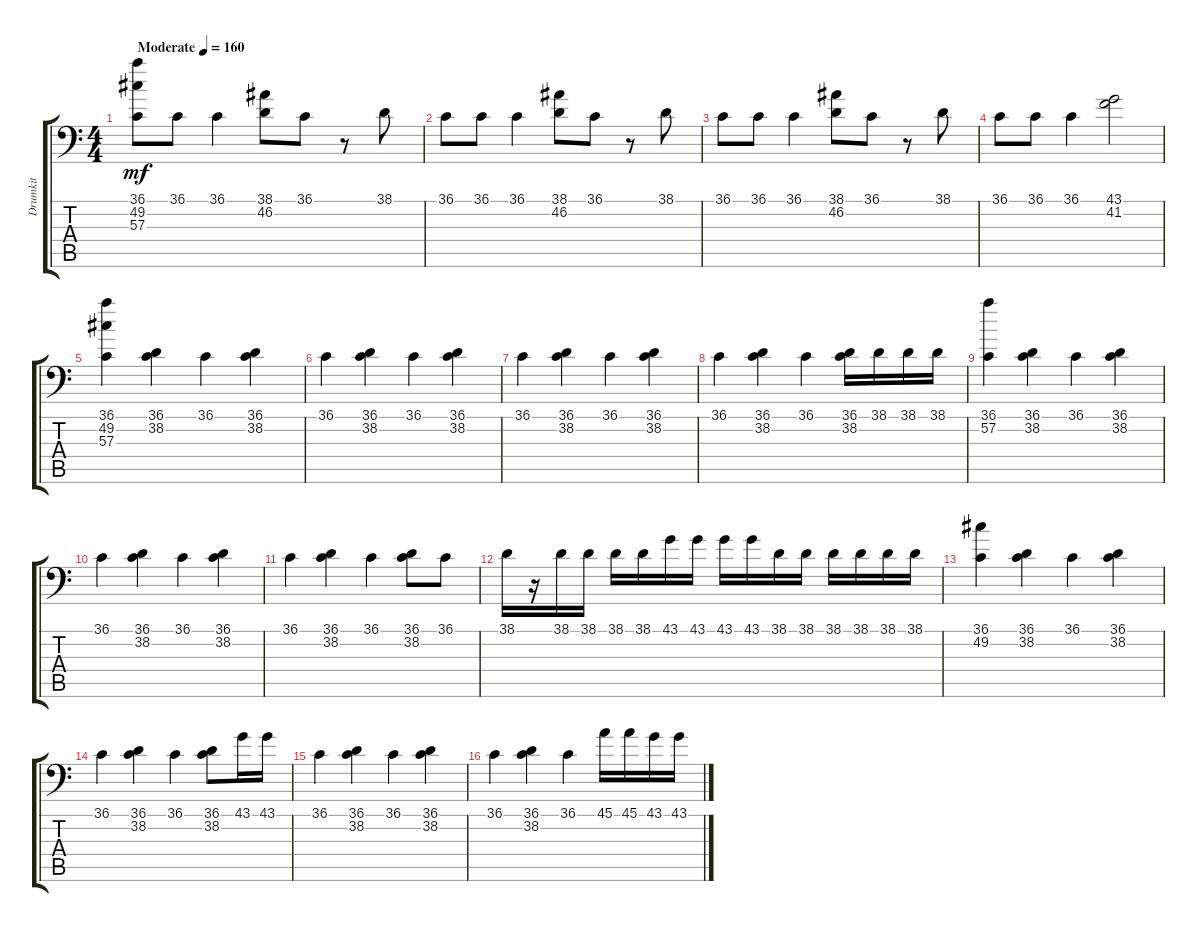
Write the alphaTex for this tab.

\track ("Drumkit" "Drumkit") {instrument acousticgrandpiano}
\staff {score tabs}
\tuning (C-1 C-1 C-1 C-1 C-1 C-1) {hide}
\ts (4 4)
\tempo (160 "Moderate")
\clef f4
\ks c
(36.1 49.2 57.3).8{dy mf instrument acousticgrandpiano} 36.1.8 36.1.4 (38.1 46.2).8 36.1.8 r.8 38.1.8 |
36.1.8 36.1.8 36.1.4 (38.1 46.2).8 36.1.8 r.8 38.1.8 |
36.1.8 36.1.8 36.1.4 (38.1 46.2).8 36.1.8 r.8 38.1.8 |
36.1.8 36.1.8 36.1.4 (43.1 41.2).2 |
(36.1 49.2 57.3).4 (36.1 38.2).4 36.1.4 (36.1 38.2).4 |
36.1.4 (36.1 38.2).4 36.1.4 (36.1 38.2).4 |
36.1.4 (36.1 38.2).4 36.1.4 (36.1 38.2).4 |
36.1.4 (36.1 38.2).4 36.1.4 (36.1 38.2).16 38.1.16 38.1.16 38.1.16 |
(36.1 57.2).4 (36.1 38.2).4 36.1.4 (36.1 38.2).4 |
36.1.4 (36.1 38.2).4 36.1.4 (36.1 38.2).4 |
36.1.4 (36.1 38.2).4 36.1.4 (36.1 38.2).8 36.1.8 |
38.1.16 r.16 38.1.16 38.1.16 38.1.16 38.1.16 43.1.16 43.1.16 43.1.16 43.1.16 38.1.16 38.1.16 38.1.16 38.1.16 38.1.16 38.1.16 |
(36.1 49.2).4 (36.1 38.2).4 36.1.4 (36.1 38.2).4 |
36.1.4 (36.1 38.2).4 36.1.4 (36.1 38.2).8 43.1.16 43.1.16 |
36.1.4 (36.1 38.2).4 36.1.4 (36.1 38.2).4 |
36.1.4 (36.1 38.2).4 36.1.4 45.1.16 45.1.16 43.1.16 43.1.16
